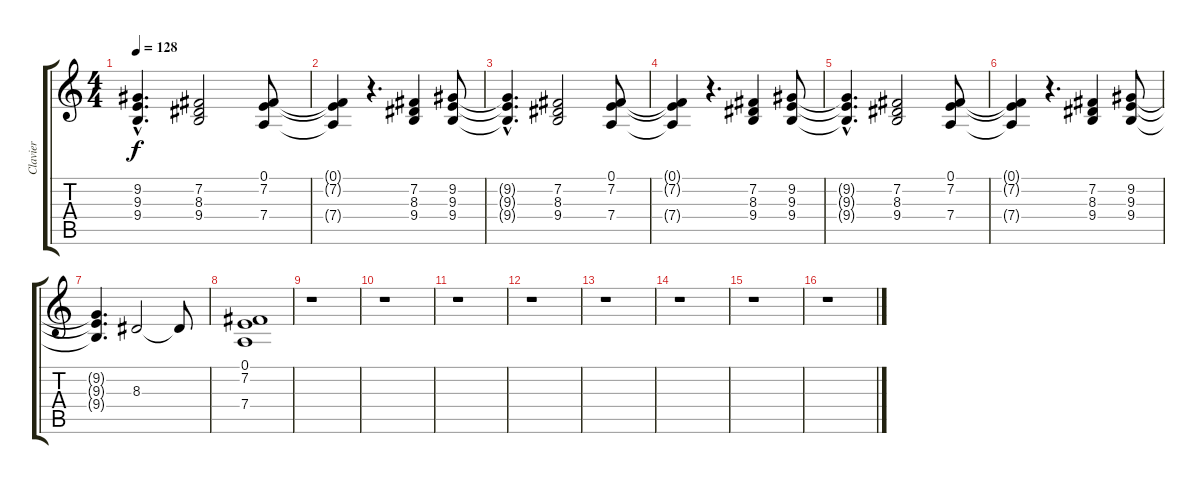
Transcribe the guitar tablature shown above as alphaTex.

\track ("Clavier" "Clavier") {instrument electricpiano1}
\staff {score tabs}
\tuning (E4 B3 G3 D3 A2 E2) {hide}
\ts (4 4)
\tempo 128
\clef g2
\ks c
(9.2{hac} 9.3{hac} 9.4{hac}).4{d dy f} (7.2 8.3 9.4).2 (0.1 7.2 7.4).8 |
(0.1{t} 7.2{t} 7.4{t}).4 r.4{d} (7.2 8.3 9.4).4 (9.2 9.3 9.4).8 |
(9.2{hac t} 9.3{hac t} 9.4{hac t}).4{d} (7.2 8.3 9.4).2 (0.1 7.2 7.4).8 |
(0.1{t} 7.2{t} 7.4{t}).4 r.4{d} (7.2 8.3 9.4).4 (9.2 9.3 9.4).8 |
(9.2{hac t} 9.3{hac t} 9.4{hac t}).4{d} (7.2 8.3 9.4).2 (0.1 7.2 7.4).8 |
(0.1{t} 7.2{t} 7.4{t}).4 r.4{d} (7.2 8.3 9.4).4 (9.2 9.3 9.4).8 |
(9.2{t} 9.3{t} 9.4{t}).4{d} 8.3.2 8.3{t}.8 |
(0.1 7.2 7.4).1 |
r.1 |
r.1 |
r.1 |
r.1 |
r.1 |
r.1 |
r.1 |
r.1
